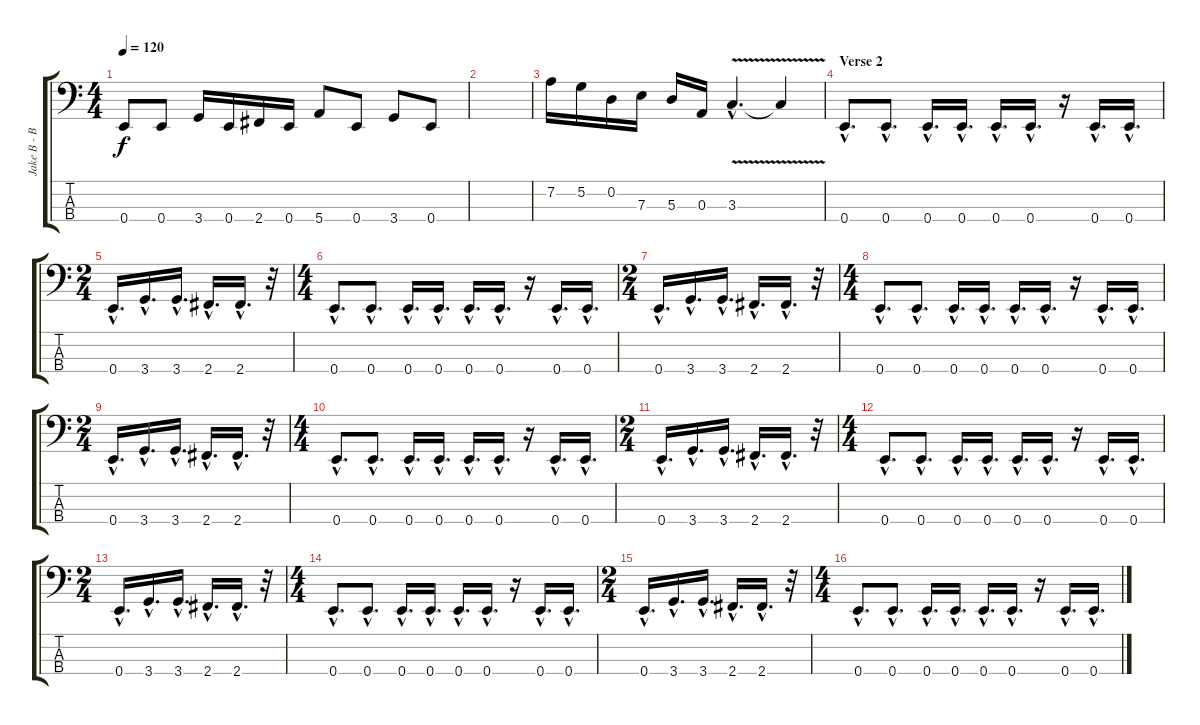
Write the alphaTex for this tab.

\track ("Jake B - Bass" "Jake B - B") {instrument electricbassfinger}
\staff {score tabs}
\tuning (G2 D2 A1 E1) {hide}
\ts (4 4)
\tempo 120
\clef f4
\ks c
0.4.8{dy f} 0.4.8 3.4.16 0.4.16 2.4.16 0.4.16 5.4.8 0.4.8 3.4.8 0.4.8 |
|
7.2.16 5.2.16 0.2.16 7.3.16 5.3.16 0.3.16 3.3{v hac}.4{d} 3.3{t}.4 |
\section ("" "Verse 2")
0.4{hac}.8{d} 0.4{hac}.8{d} 0.4{hac}.16{d} 0.4{hac}.16{d} 0.4{hac}.16{d} 0.4{hac}.16{d} r.16 0.4{hac}.16{d} 0.4{hac}.16{d} |
\ts (2 4)
0.4{hac}.16{d} 3.4{hac}.16{d} 3.4{hac}.16{d} 2.4{hac}.16{d} 2.4{hac}.16{d} r.32 |
\ts (4 4)
0.4{hac}.8{d} 0.4{hac}.8{d} 0.4{hac}.16{d} 0.4{hac}.16{d} 0.4{hac}.16{d} 0.4{hac}.16{d} r.16 0.4{hac}.16{d} 0.4{hac}.16{d} |
\ts (2 4)
0.4{hac}.16{d} 3.4{hac}.16{d} 3.4{hac}.16{d} 2.4{hac}.16{d} 2.4{hac}.16{d} r.32 |
\ts (4 4)
0.4{hac}.8{d} 0.4{hac}.8{d} 0.4{hac}.16{d} 0.4{hac}.16{d} 0.4{hac}.16{d} 0.4{hac}.16{d} r.16 0.4{hac}.16{d} 0.4{hac}.16{d} |
\ts (2 4)
0.4{hac}.16{d} 3.4{hac}.16{d} 3.4{hac}.16{d} 2.4{hac}.16{d} 2.4{hac}.16{d} r.32 |
\ts (4 4)
0.4{hac}.8{d} 0.4{hac}.8{d} 0.4{hac}.16{d} 0.4{hac}.16{d} 0.4{hac}.16{d} 0.4{hac}.16{d} r.16 0.4{hac}.16{d} 0.4{hac}.16{d} |
\ts (2 4)
0.4{hac}.16{d} 3.4{hac}.16{d} 3.4{hac}.16{d} 2.4{hac}.16{d} 2.4{hac}.16{d} r.32 |
\ts (4 4)
0.4{hac}.8{d} 0.4{hac}.8{d} 0.4{hac}.16{d} 0.4{hac}.16{d} 0.4{hac}.16{d} 0.4{hac}.16{d} r.16 0.4{hac}.16{d} 0.4{hac}.16{d} |
\ts (2 4)
0.4{hac}.16{d} 3.4{hac}.16{d} 3.4{hac}.16{d} 2.4{hac}.16{d} 2.4{hac}.16{d} r.32 |
\ts (4 4)
0.4{hac}.8{d} 0.4{hac}.8{d} 0.4{hac}.16{d} 0.4{hac}.16{d} 0.4{hac}.16{d} 0.4{hac}.16{d} r.16 0.4{hac}.16{d} 0.4{hac}.16{d} |
\ts (2 4)
0.4{hac}.16{d} 3.4{hac}.16{d} 3.4{hac}.16{d} 2.4{hac}.16{d} 2.4{hac}.16{d} r.32 |
\ts (4 4)
0.4{hac}.8{d} 0.4{hac}.8{d} 0.4{hac}.16{d} 0.4{hac}.16{d} 0.4{hac}.16{d} 0.4{hac}.16{d} r.16 0.4{hac}.16{d} 0.4{hac}.16{d}
